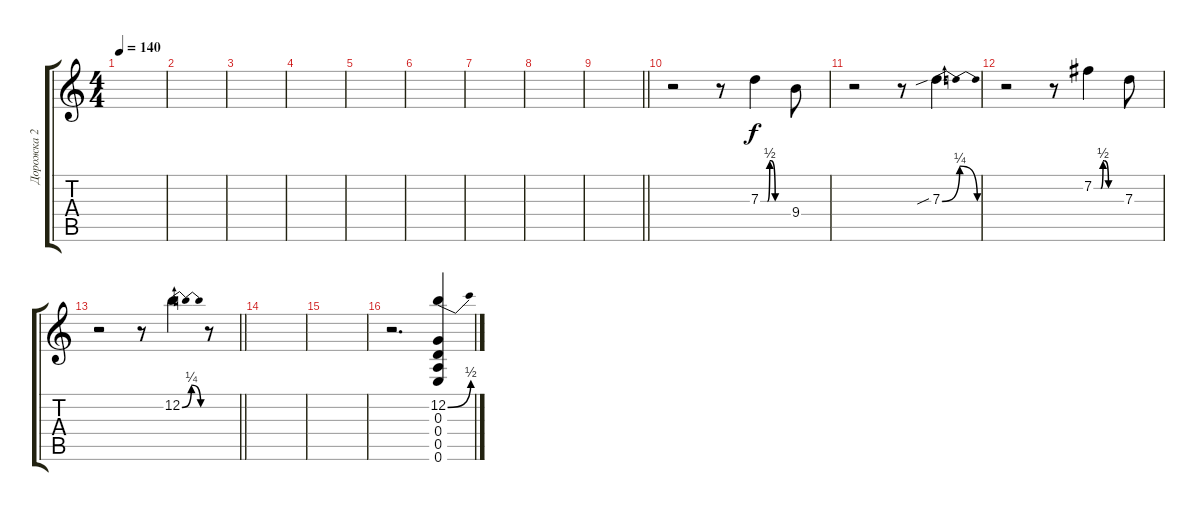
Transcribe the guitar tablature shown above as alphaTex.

\track ("Дорожка 2" "Дорожка 2") {instrument overdrivenguitar}
\staff {score tabs}
\tuning (E4 B3 G3 D3 A2 E2) {hide}
\ts (4 4)
\tempo 140
\clef g2
\ks c
|
|
|
|
|
|
|
|
\barLineRight lightlight
|
r.2 r.8 7.3{be (custom 0 0 15 0 20 2 23 2 32 0 35 0 60 0)}.4 9.4.8 |
r.2 r.8 7.3{be (bendrelease 0 0 30 1 45 1 60 0) sib}.4{d} |
r.2 r.8 7.2{be (custom 0 0 15 0 20 2 23 2 32 0 35 0 60 0)}.4 7.3.8 |
\barLineRight lightlight
r.2 r.8 12.2{be (bendrelease 0 0 30 1 45 1 60 0)}.4 r.8 |
|
|
r.2{d} (12.2{be (bend 0 0 60 2)} 0.3 0.4 0.5 0.6).4
